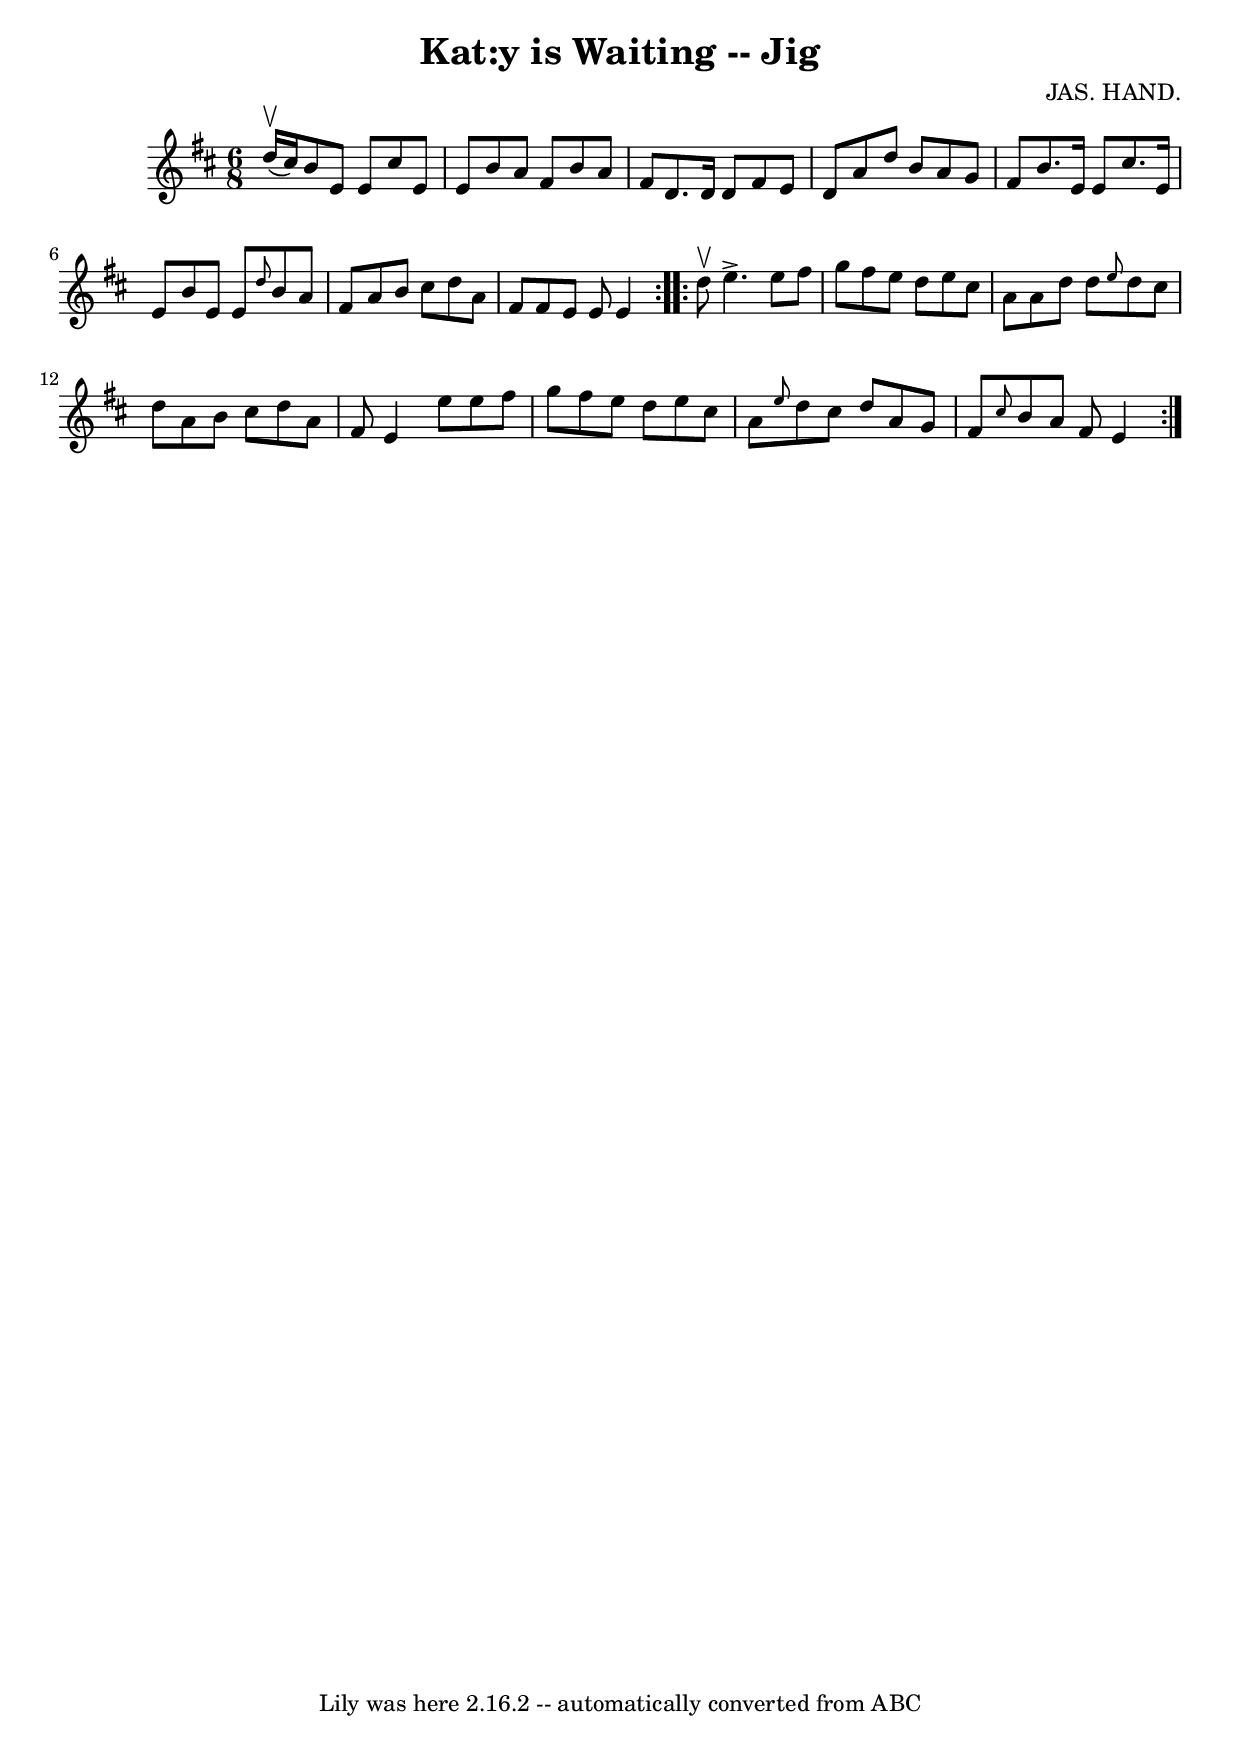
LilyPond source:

\version "2.16.2"
\include "Mammoth.ily"
\header {
  %% book = "Ryan's Mammoth Collection"
  composer = "JAS. HAND."
  crossRefNumber = "1"
  footnotes = "\\\\83 421"
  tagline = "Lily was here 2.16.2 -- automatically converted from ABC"
  title = "Kat:y is Waiting -- Jig"

}
voicedefault =  {



  \repeat volta 2 {

    \time 6/8 
    \key e \dorian     d''16^\upbow(cis''16)  |
    b'8 e'8      e'8 cis''8 e'8 e'8     |
    b'8 a'8 fis'8 b'8 a'8       fis'8     |
    d'8. d'16 d'8 fis'8 e'8 d'8    |
         a'8 d''8 b'8 a'8 g'8 fis'8     |
    b'8. e'16 e'8        cis''8. e'16 e'8     |
    b'8 e'8 e'8  \grace { d''8  
			}        b'8 a'8 fis'8     |
    a'8 b'8 cis''8 d''8 a'8 fis'8   |
    fis'8 e'8 e'8 e'4    
  }     
  \repeat volta 2 {     d''8^\upbow  |
    e''4.^\accent e''8 fis''8 g''8    |
         fis''8 e''8 d''8 e''8 cis''8 a'8     |
    a'8 d''8    
    d''8  \grace { e''8   		 } d''8 cis''8 d''8     |
    a'8 b'8         cis''8 d''8 a'8 fis'8     |
    e'4 e''8 e''8 fis''8         g''8     |
    fis''8 e''8 d''8 e''8 cis''8 a'8    |
    
    \grace { e''8   	   } d''8 cis''8 d''8 a'8 g'8 fis'8     |
    
    \grace { cis''8  
	   } b'8 a'8 fis'8 e'4    
  }   

}

\score{
  <<

    \context Staff="default"
    {
      \voicedefault 
      
    }

  >>
  \layout {
    
  }
  \midi {
  }

}
